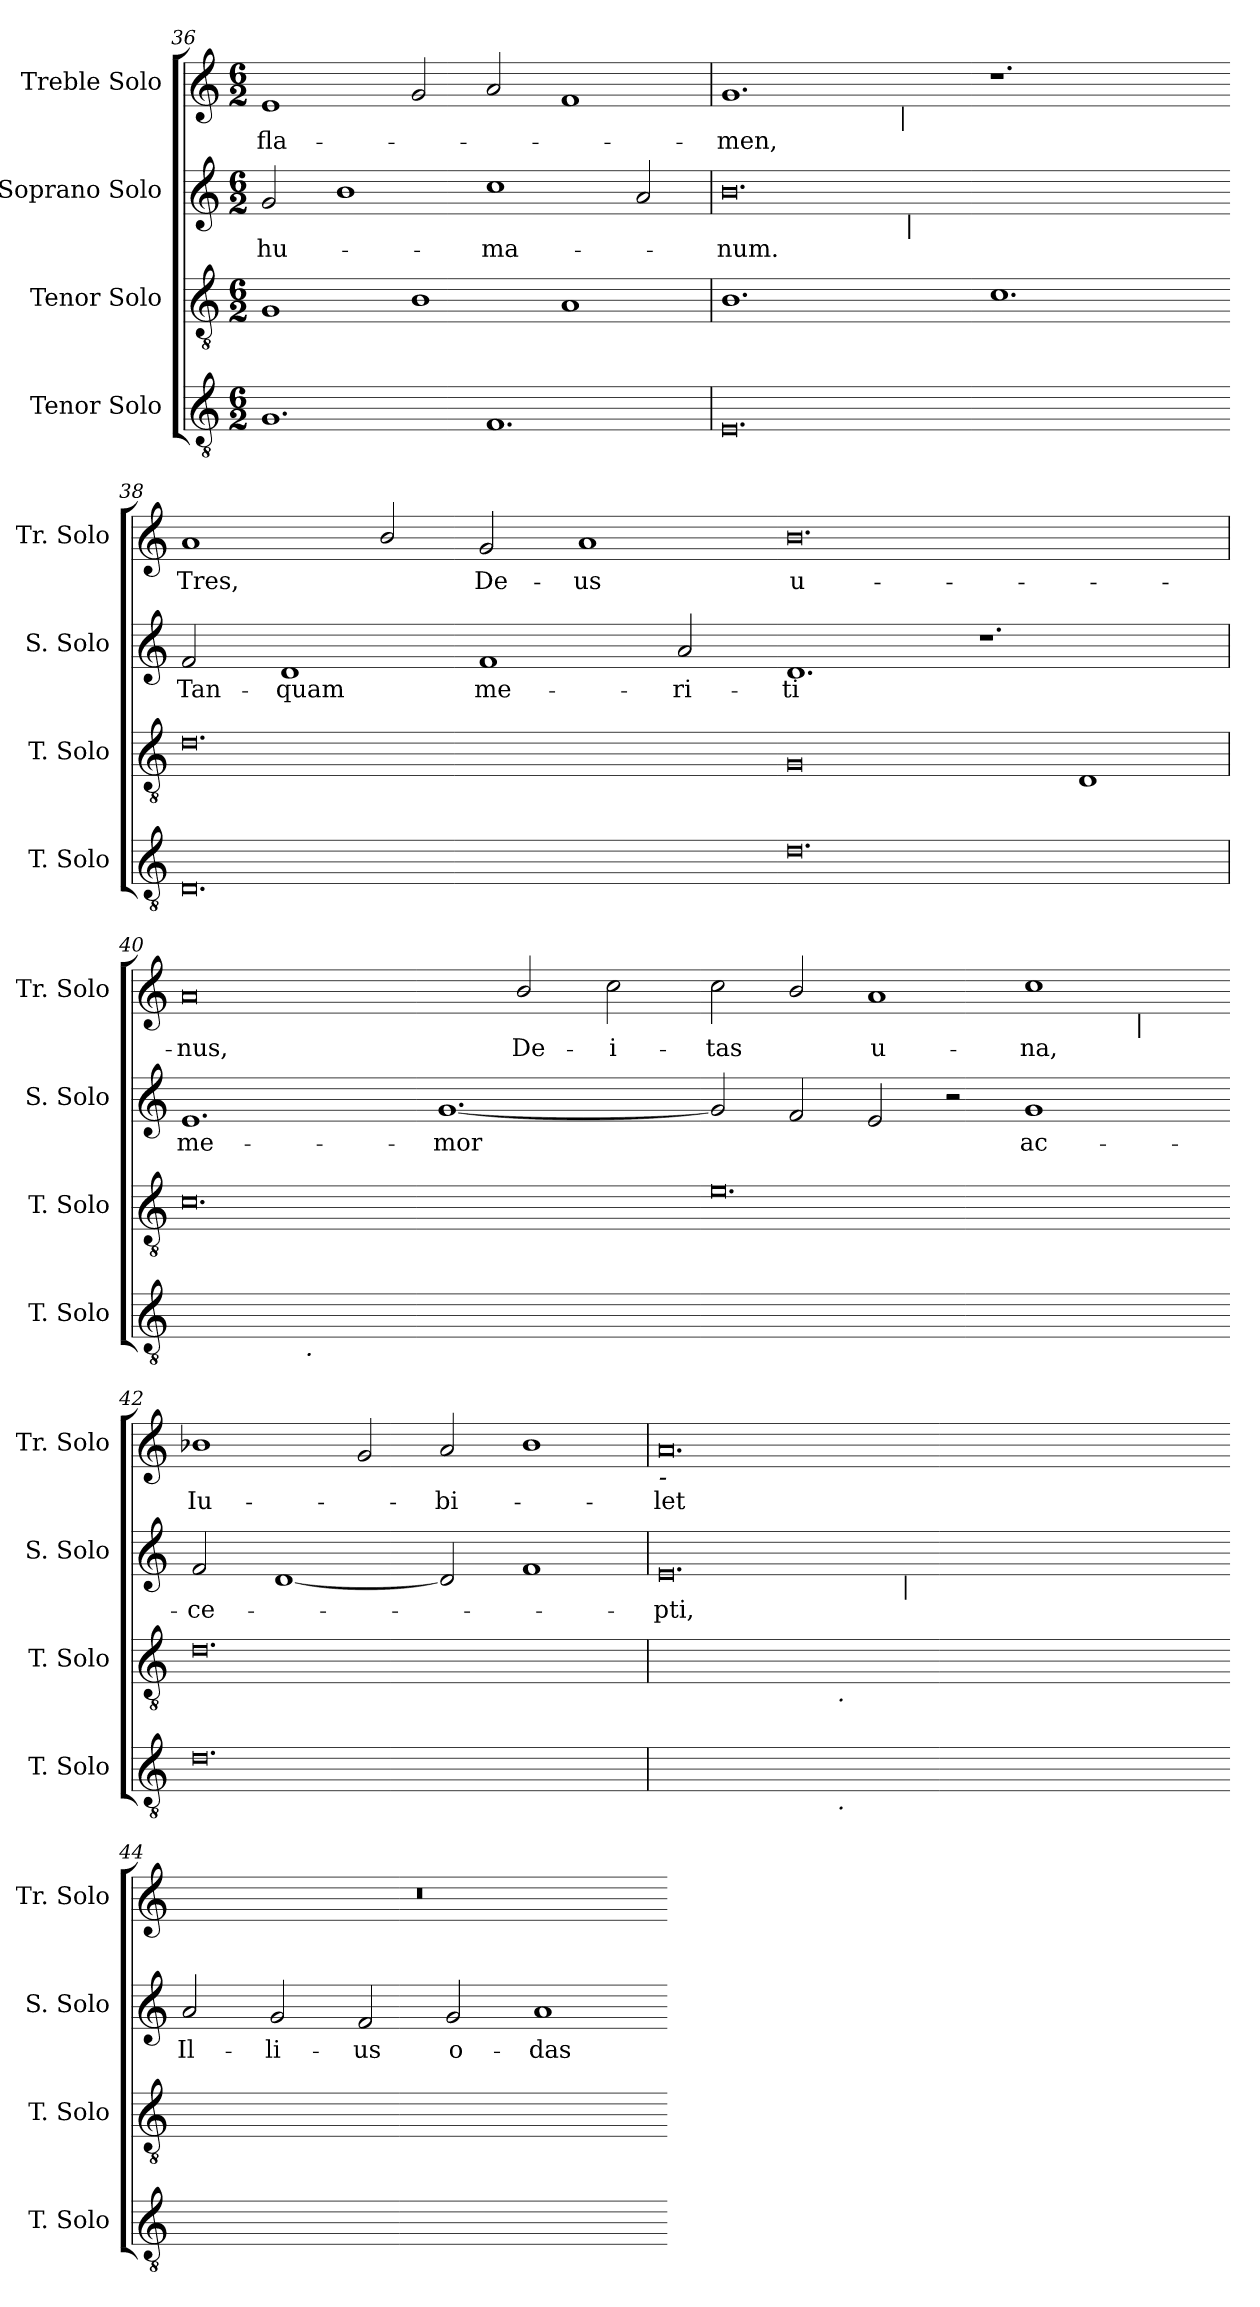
**kern	**kern	**kern	**text	**kern	**text
*part4	*part3	*part2	*part2	*part1	*part1
*staff4	*staff3	*staff2	*staff2	*staff1	*staff1
*I"Tenor Solo	*I"Tenor Solo	*I"Soprano Solo	*	*I"Treble Solo	*
*I'T. Solo	*I'T. Solo	*I'S. Solo	*	*I'Tr. Solo	*
*clefGv2	*clefGv2	*clefG2	*	*clefG2	*
*ITrd7c12	*ITrd7c12	*	*	*	*
*k[]	*k[]	*k[]	*	*k[]	*
*C:	*C:	*C:	*	*C:	*
*M6/2	*M6/2	*M6/2	*	*M6/2	*
=36	=36	=36	=36	=36	=36
!	!	!	!LO:LY:b:color=#000000	!	!
!	!	!	!	!	!LO:LY:b:color=#000000
1.GGi	1GGi	2gi/	hu-	1ei	fla-
.	.	1bi	.	.	.
.	1BBi	.	.	2gi/	.
!	!	!	!LO:LY:b:color=#000000	!	!
1.FFi	.	1cci	-ma-	2ai/	.
.	1AAi	.	.	1fi	.
.	.	2ai/	.	.	.
!!LO:LB:g=z
=37	=37	=37	=37	=37	=37
!	!	!	!LO:LY:b:color=#000000	!	!
!	!	!	!	!LO:TX:b:i:t=-	!
!	!	!LO:TX:b:i:t=-	!	!	!
!	!	!	!	!	!LO:LY:b:color=#000000
*	*	*^	*	*^	*
0.EEi	1.BBi	0.bi	2ryy	-num.	1.gi	2ryy	-men,
.	.	.	4ryy	.	.	4ryy	.
.	.	.	8ryy	.	.	16ryy	.
.	.	.	.	.	.	32ryy	.
.	.	.	.	.	.	64ryy	.
.	.	.	.	.	.	128ryy	.
.	.	.	.	.	.	512.ryy	.
!	!	!	!	!	!	!LO:TX:b:i:t=|	!
.	.	.	.	.	.	1ryy	.
.	.	.	512ryy	.	.	.	.
!	!	!	!LO:TX:b:i:t=|	!	!	!	!
.	.	.	1ryy	.	.	.	.
.	1.Ci	.	.	.	1.r	.	.
.	.	.	.	.	.	1ryy	.
.	.	.	1ryy	.	.	.	.
.	.	.	.	.	.	8ryy	.
.	.	.	16ryy	.	.	.	.
.	.	.	32ryy	.	.	.	.
.	.	.	64...ryy	.	.	.	.
.	.	.	.	.	.	256ryy	.
.	.	.	.	.	.	1024ryy	.
*	*	*v	*v	*	*	*	*
*	*	*	*	*v	*v	*
=38-	=38-	=38-	=38-	=38-	=38-
*	*	*^	*	*^	*
!	!	!	!	!LO:LY:b:color=#000000	!	!	!
*	*	*v	*v	*	*	*	*
*	*	*	*	*v	*v	*
*	*	*^	*	*^	*
!	!	!	!	!	!	!	!LO:LY:b:color=#000000
*	*	*v	*v	*	*	*	*
*	*	*	*	*v	*v	*
0.DDi	0.Di	2fi/	Tan-	1ai	Tres,
!	!	!	!LO:LY:b:color=#000000	!	!
.	.	1di	-quam	.	.
.	.	.	.	2bi/	.
!	!	!	!LO:LY:b:color=#000000	!	!
!	!	!	!	!	!LO:LY:b:color=#000000
.	.	1fi	me-	2gi/	De-
!	!	!	!	!	!LO:LY:b:color=#000000
.	.	.	.	1ai	-us
!	!	!	!LO:LY:b:color=#000000	!	!
.	.	2ai/	-ri-	.	.
=39-	=39-	=39-	=39-	=39-	=39-
!	!	!	!LO:LY:b:color=#000000	!	!
!	!	!	!	!	!LO:LY:b:color=#000000
0.Di	0GGi	1.di	-ti	0.bi	u-
.	.	1.r	.	.	.
.	1DDi	.	.	.	.
=40	=40	=40	=40	=40	=40
!	!	!	!LO:LY:b:color=#000000	!	!
!	!	!	!	!	!LO:LY:b:color=#000000
*^	*	*	*	*	*
[>0.Ciyy	4ryy	0.Ci	1.ei	me-	0ai	-nus,
.	8ryy	.	.	.	.	.
.	16ryy	.	.	.	.	.
.	32ryy	.	.	.	.	.
.	1024ryy	.	.	.	.	.
!	!LO:TX:b:i:t=.	!	!	!	!	!
.	1ryy	.	.	.	.	.
.	1ryy	.	.	.	.	.
!	!	!	!	!LO:LY:b:color=#000000	!	!
.	.	.	[<1.gi	-mor	.	.
!	!	!	!	!	!	!LO:LY:b:color=#000000
.	.	.	.	.	2bi/	De-
.	2ryy	.	.	.	.	.
!	!	!	!	!	!	!LO:LY:b:color=#000000
.	.	.	.	.	2cci\	-i-
.	64ryy	.	.	.	.	.
.	128...ryy	.	.	.	.	.
*v	*v	*	*	*	*	*
=41-	=41-	=41-	=41-	=41-	=41-
*^	*	*	*	*	*
!	!	!	!	!	!	!LO:LY:b:color=#000000
*v	*v	*	*	*	*^	*
0.Ciyy]	0.Ei	2gi/]	.	2cci\	1ryy	-tas
.	.	2fi/	.	2bi/	.	.
!	!	!	!	!	!	!LO:LY:b:color=#000000
.	.	2ei/	.	1ai	1ryy	u-
.	.	2r	.	.	.	.
!	!	!	!LO:LY:b:color=#000000	!	!	!
!	!	!	!	!	!	!LO:LY:b:color=#000000
.	.	1gi	ac-	1cci	2ryy	-na,
.	.	.	.	.	16..ryy	.
!	!	!	!	!	!LO:TX:b:i:t=|	!
.	.	.	.	.	4ryy	.
.	.	.	.	.	8ryy	.
.	.	.	.	.	64ryy	.
*	*	*	*	*v	*v	*
=42-	=42-	=42-	=42-	=42-	=42-
*	*	*	*	*^	*
!	!	!	!LO:LY:b:color=#000000	!	!	!
*	*	*	*	*v	*v	*
*	*	*	*	*^	*
!	!	!	!	!LO:TX:a:t=b	!	!
!	!	!	!	!	!	!LO:LY:b:color=#000000
*	*	*	*	*v	*v	*
0.Di	0.Di	2fi/	-ce-	1b-i	Iu-
.	.	[<1di	.	.	.
.	.	.	.	2gi/	.
!	!	!	!	!	!LO:LY:b:color=#000000
.	.	2di/]	.	2ai/	-bi-
.	.	1fi	.	1b-i	.
!!LO:LB:g=z
=43	=43	=43	=43	=43	=43
!	!	!	!LO:LY:b:color=#000000	!	!
!	!	!	!	!LO:TX:b:i:t=-	!
!	!	!LO:TX:b:i:t=-	!	!	!
!	!	!	!	!	!LO:LY:b:color=#000000
*^	*^	*^	*	*	*
[<0.AAiyy	2ryy	[>0.Eiyy	2ryy	0.ei	2ryy	-pti,	0.ai	-let
.	4ryy	.	4ryy	.	4ryy	.	.	.
.	16ryy	.	16ryy	.	8ryy	.	.	.
.	64ryy	.	64ryy	.	.	.	.	.
.	128ryy	.	128ryy	.	.	.	.	.
.	1024ryy	.	1024ryy	.	.	.	.	.
!	!	!	!LO:TX:b:i:t=.	!	!	!	!	!
!	!LO:TX:b:i:t=.	!	!	!	!	!	!	!
.	1ryy	.	1ryy	.	.	.	.	.
.	.	.	.	.	16ryy	.	.	.
.	.	.	.	.	32ryy	.	.	.
.	.	.	.	.	128.ryy	.	.	.
!	!	!	!	!	!LO:TX:b:i:t=|	!	!	!
.	.	.	.	.	1ryy	.	.	.
.	1ryy	.	1ryy	.	.	.	.	.
.	.	.	.	.	1ryy	.	.	.
.	8ryy	.	8ryy	.	.	.	.	.
.	32ryy	.	32ryy	.	.	.	.	.
.	.	.	.	.	64ryy	.	.	.
.	256..ryy	.	256..ryy	.	.	.	.	.
.	.	.	.	.	256ryy	.	.	.
*v	*v	*	*	*v	*v	*	*	*
*	*v	*v	*	*	*	*
=44-	=44-	=44-	=44-	=44-	=44-
*^	*^	*^	*	*	*
!	!	!	!	!	!	!LO:LY:b:color=#000000	!LO:N:vis=1	!
*v	*v	*	*	*v	*v	*	*	*
*	*v	*v	*	*	*	*
0.AAiyy]	0.Eiyy]	2ai/	Il-	0.r	.
!	!	!	!LO:LY:b:color=#000000	!	!
.	.	2gi/	-li-	.	.
!	!	!	!LO:LY:b:color=#000000	!	!
.	.	2fi/	-us	.	.
!	!	!	!LO:LY:b:color=#000000	!	!
.	.	2gi/	o-	.	.
!	!	!	!LO:LY:b:color=#000000	!	!
.	.	1ai	-das	.	.
=-	=-	=-	=-	=-	=-
*-	*-	*-	*-	*-	*-
